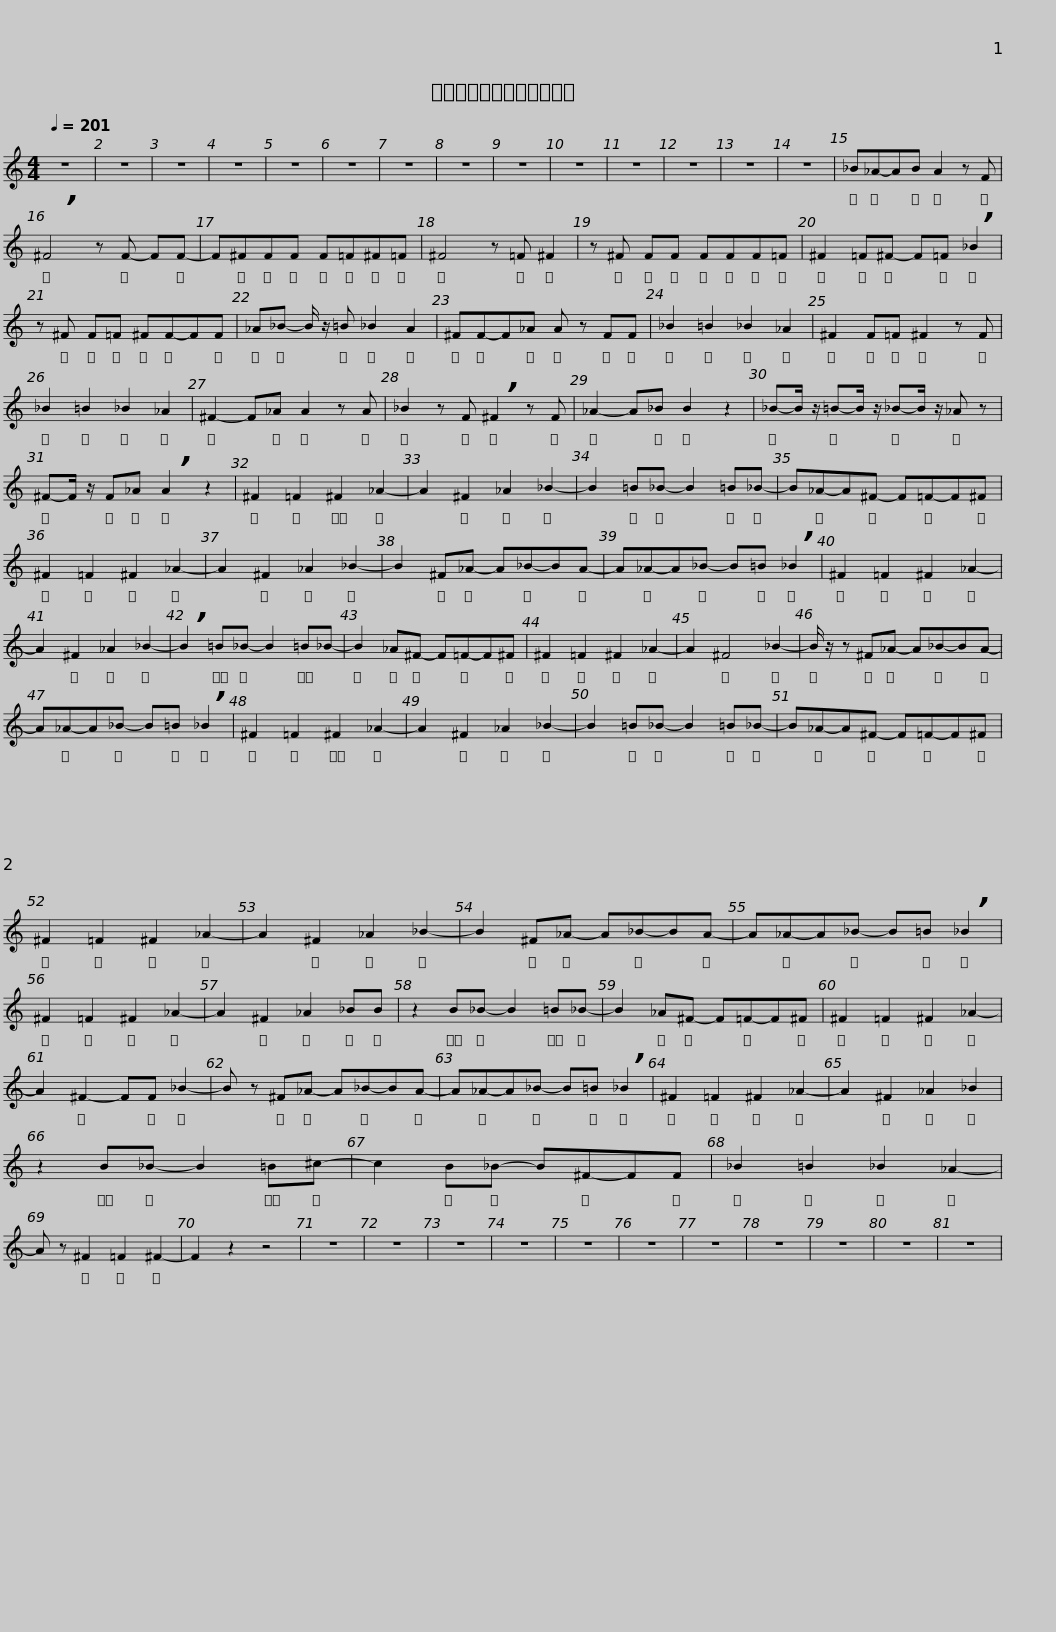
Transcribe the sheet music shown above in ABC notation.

X:1
L:1/8
Q:1/4=201
M:4/4
I:linebreak $
K:C
V:1 treble
V:1
 z8 | z8 | z8 | z8 | z8 | %5
 z8 | z8 | z8 | z8 | z8 | %10
 z8 | z8 |$ z8 | z8 | _B_A-AB A2 z F | %15
 !breath!^F4 z F- FF- | F^FFF F=F^F=F |$ ^F4 z =F ^F2 | z ^F FF FFF=F | ^F2 =F^F- F=F !breath!_B2 | %20
 z ^F F=F ^FF-FF |$ _A_B- B/ z/ =B _B2 A2 | ^FF-F_A A z FF | _B2 =B2 _B2 _A2 | ^F2 F=F ^F2 z F |$ %25
 _B2 =B2 _B2 _A2 | ^F2- F_A A2 z A | _B2 z F !breath!^F2 z F | _A2- A_B B2 z2 |$ _B-B/ z/ =B-B/ z/ _B-B/ z/ _A z | %30
 ^F-F/ z/ F_A !breath!A2 z2 | ^F2 =F2 ^F2 _A2- | A2 ^F2 _A2 _B2- |$ B2 =B_B- B2 =B_B- | B_A-A^F- F=F-F^F | %35
 ^F2 =F2 ^F2 _A2- | A2 ^F2 _A2 _B2- |$ B2 ^F_A- A_B-BA- | A_A-A_B- B=B !breath!_B2 | ^F2 =F2 ^F2 _A2- | %40
 A2 ^F2 _A2 _B2- |$ !breath!B2 =B_B- B2 =B_B- | B2 _A^F- F=F-F^F | ^F2 =F2 ^F2 _A2- | A2 ^F4 _B2- |$ %45
 B/ z/ z ^F_A- A_B-BA- | A_A-A_B- B=B !breath!_B2 | ^F2 =F2 ^F2 _A2- | A2 ^F2 _A2 _B2- |$ B2 =B_B- B2 =B_B- | %50
 B_A-A^F- F=F-F^F | ^F2 =F2 ^F2 _A2- | A2 ^F2 _A2 _B2- |$ B2 ^F_A- A_B-BA- | A_A-A_B- B=B !breath!_B2 | %55
 ^F2 =F2 ^F2 _A2- | A2 ^F2 _A2 _BB |$ z2 B_B- B2 =B_B- | B2 _A^F- F=F-F^F | ^F2 =F2 ^F2 _A2- | %60
 A2 ^F2- FF _B2- |$ B z ^F_A- A_B-BA- | A_A-A_B- B=B !breath!_B2 | ^F2 =F2 ^F2 _A2- | A2 ^F2 _A2 _B2 |$ %65
 z2 B_B- B2 =B^c- | c2 B_B- B^F-FF | _B2 =B2 _B2 _A2- | A z ^F2 =F2 ^F2- | F2 z2 z4 | %70
 z8 |$ z8 | z8 | z8 | z8 | %75
 z8 | z8 | z8 | z8 | z8 | %80
 z8 | %81
